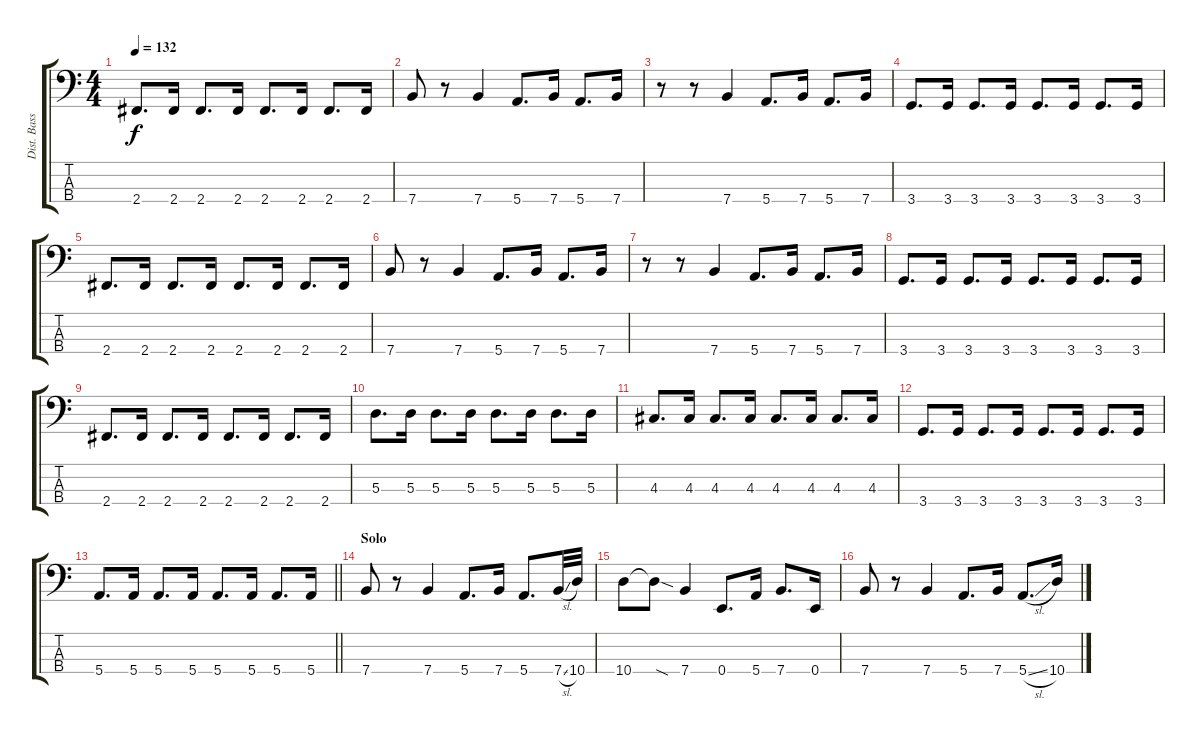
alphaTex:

\track ("Dist. Bass" "Dist. Bass") {instrument electricbasspick}
\staff {score tabs}
\tuning (G2 D2 A1 E1) {hide}
\ts (4 4)
\tempo 132
\clef f4
\ks c
2.4.8{d dy f} 2.4.16 2.4.8{d} 2.4.16 2.4.8{d} 2.4.16 2.4.8{d} 2.4.16 |
7.4.8 r.8 7.4.4 5.4.8{d} 7.4.16 5.4.8{d} 7.4.16 |
r.8 r.8 7.4.4 5.4.8{d} 7.4.16 5.4.8{d} 7.4.16 |
3.4.8{d} 3.4.16 3.4.8{d} 3.4.16 3.4.8{d} 3.4.16 3.4.8{d} 3.4.16 |
2.4.8{d} 2.4.16 2.4.8{d} 2.4.16 2.4.8{d} 2.4.16 2.4.8{d} 2.4.16 |
7.4.8 r.8 7.4.4 5.4.8{d} 7.4.16 5.4.8{d} 7.4.16 |
r.8 r.8 7.4.4 5.4.8{d} 7.4.16 5.4.8{d} 7.4.16 |
3.4.8{d} 3.4.16 3.4.8{d} 3.4.16 3.4.8{d} 3.4.16 3.4.8{d} 3.4.16 |
2.4.8{d} 2.4.16 2.4.8{d} 2.4.16 2.4.8{d} 2.4.16 2.4.8{d} 2.4.16 |
5.3.8{d} 5.3.16 5.3.8{d} 5.3.16 5.3.8{d} 5.3.16 5.3.8{d} 5.3.16 |
4.3.8{d} 4.3.16 4.3.8{d} 4.3.16 4.3.8{d} 4.3.16 4.3.8{d} 4.3.16 |
3.4.8{d} 3.4.16 3.4.8{d} 3.4.16 3.4.8{d} 3.4.16 3.4.8{d} 3.4.16 |
\barLineRight lightlight
5.4.8{d} 5.4.16 5.4.8{d} 5.4.16 5.4.8{d} 5.4.16 5.4.8{d} 5.4.16 |
\section ("" "Solo")
7.4.8 r.8 7.4.4 5.4.8{d} 7.4.16 5.4.8{d} 7.4{sl}.32 10.4.32 |
10.4.8 10.4{sod t}.8 7.4.4 0.4.8{d} 5.4.16 7.4.8{d} 0.4.16 |
7.4.8 r.8 7.4.4 5.4.8{d} 7.4.16 5.4{sl}.8{d} 10.4.16
